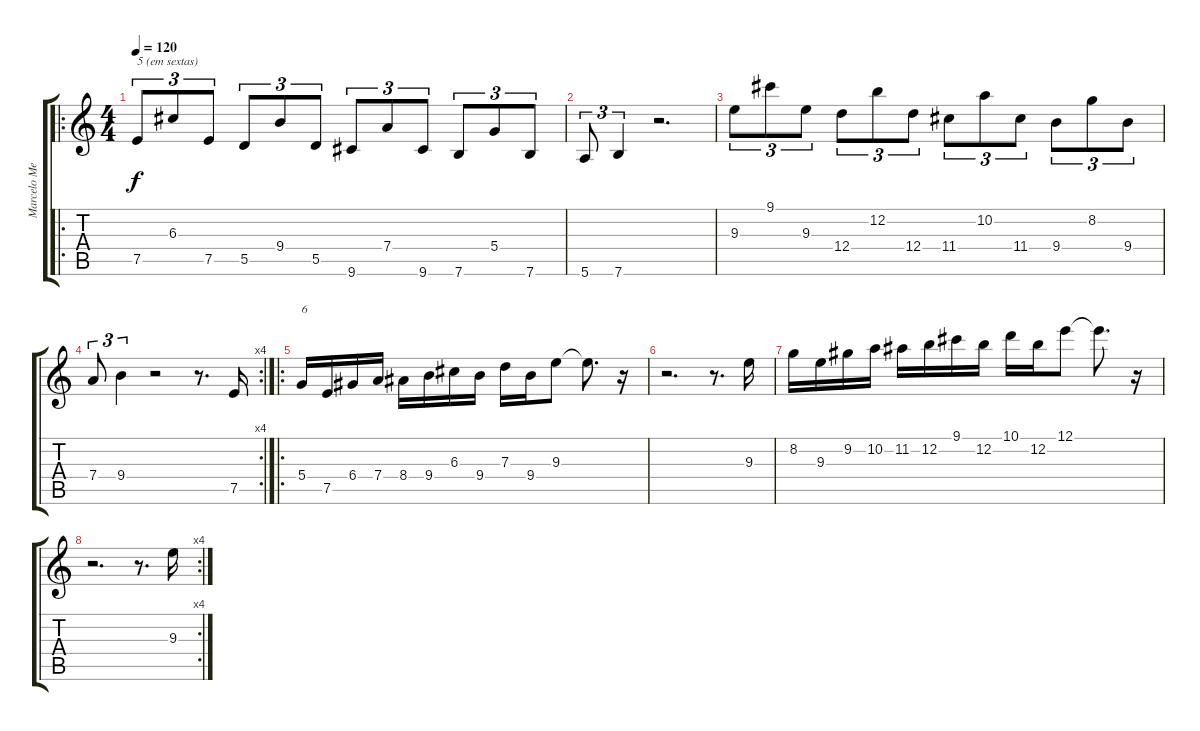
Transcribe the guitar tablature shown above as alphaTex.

\track ("Marcelo Mello" "Marcelo Me") {instrument overdrivenguitar}
\staff {score tabs}
\tuning (E4 B3 G3 D3 A2 E2) {hide}
\ro
\ts (4 4)
\tempo 120
\clef g2
\ks c
7.5.8{tu (3 2) txt "5 (em sextas)" dy f} 6.3.8{tu (3 2)} 7.5.8{tu (3 2)} 5.5.8{tu (3 2)} 9.4.8{tu (3 2)} 5.5.8{tu (3 2)} 9.6.8{tu (3 2)} 7.4.8{tu (3 2)} 9.6.8{tu (3 2)} 7.6.8{tu (3 2)} 5.4.8{tu (3 2)} 7.6.8{tu (3 2)} |
5.6.8{tu (3 2)} 7.6.4{tu (3 2)} r.2{d} |
9.3.8{tu (3 2)} 9.1.8{tu (3 2)} 9.3.8{tu (3 2)} 12.4.8{tu (3 2)} 12.2.8{tu (3 2)} 12.4.8{tu (3 2)} 11.4.8{tu (3 2)} 10.2.8{tu (3 2)} 11.4.8{tu (3 2)} 9.4.8{tu (3 2)} 8.2.8{tu (3 2)} 9.4.8{tu (3 2)} |
\rc 4
7.4.8{tu (3 2)} 9.4.4{tu (3 2)} r.2 r.8{d} 7.5.16 |
\ro
5.4.16{txt "6"} 7.5.16 6.4.16 7.4.16 8.4.16 9.4.16 6.3.16 9.4.16 7.3.16 9.4.16 9.3.8 9.3{t}.8{d} r.16 |
r.2{d} r.8{d} 9.3.16 |
8.2.16 9.3.16 9.2.16 10.2.16 11.2.16 12.2.16 9.1.16 12.2.16 10.1.16 12.2.16 12.1.8 12.1{t}.8{d} r.16 |
\rc 4
r.2{d} r.8{d} 9.3.16
